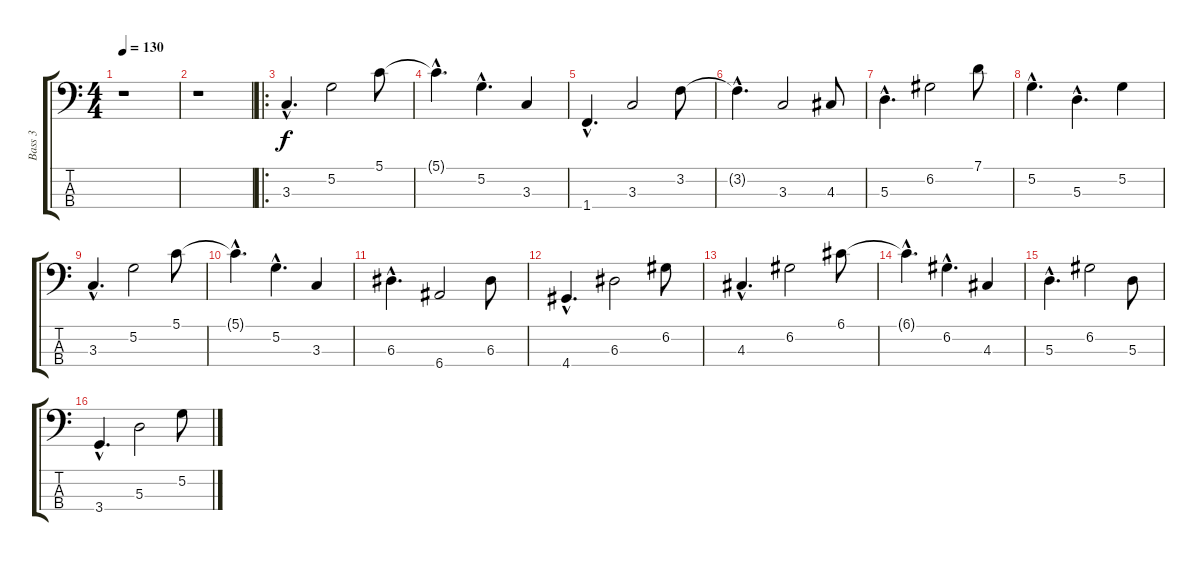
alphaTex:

\track ("Bass 3" "Bass 3") {instrument electricbassfinger}
\staff {score tabs}
\tuning (G2 D2 A1 E1) {hide}
\ts (4 4)
\tempo 130
\clef f4
\ks c
r.1{dy f instrument electricbassfinger} |
r.1 |
\ro
3.3{hac}.4{d} 5.2.2 5.1.8 |
5.1{hac t}.4{d} 5.2{hac}.4{d} 3.3.4 |
1.4{hac}.4{d} 3.3.2 3.2.8 |
3.2{hac t}.4{d} 3.3.2 4.3.8 |
5.3{hac}.4{d} 6.2.2 7.1.8 |
5.2{hac}.4{d} 5.3{hac}.4{d} 5.2.4 |
3.3{hac}.4{d} 5.2.2 5.1.8 |
5.1{hac t}.4{d} 5.2{hac}.4{d} 3.3.4 |
6.3{hac}.4{d} 6.4.2 6.3.8 |
4.4{hac}.4{d} 6.3.2 6.2.8 |
4.3{hac}.4{d} 6.2.2 6.1.8 |
6.1{hac t}.4{d} 6.2{hac}.4{d} 4.3.4 |
5.3{hac}.4{d} 6.2.2 5.3.8 |
3.4{hac}.4{d} 5.3.2 5.2.8
